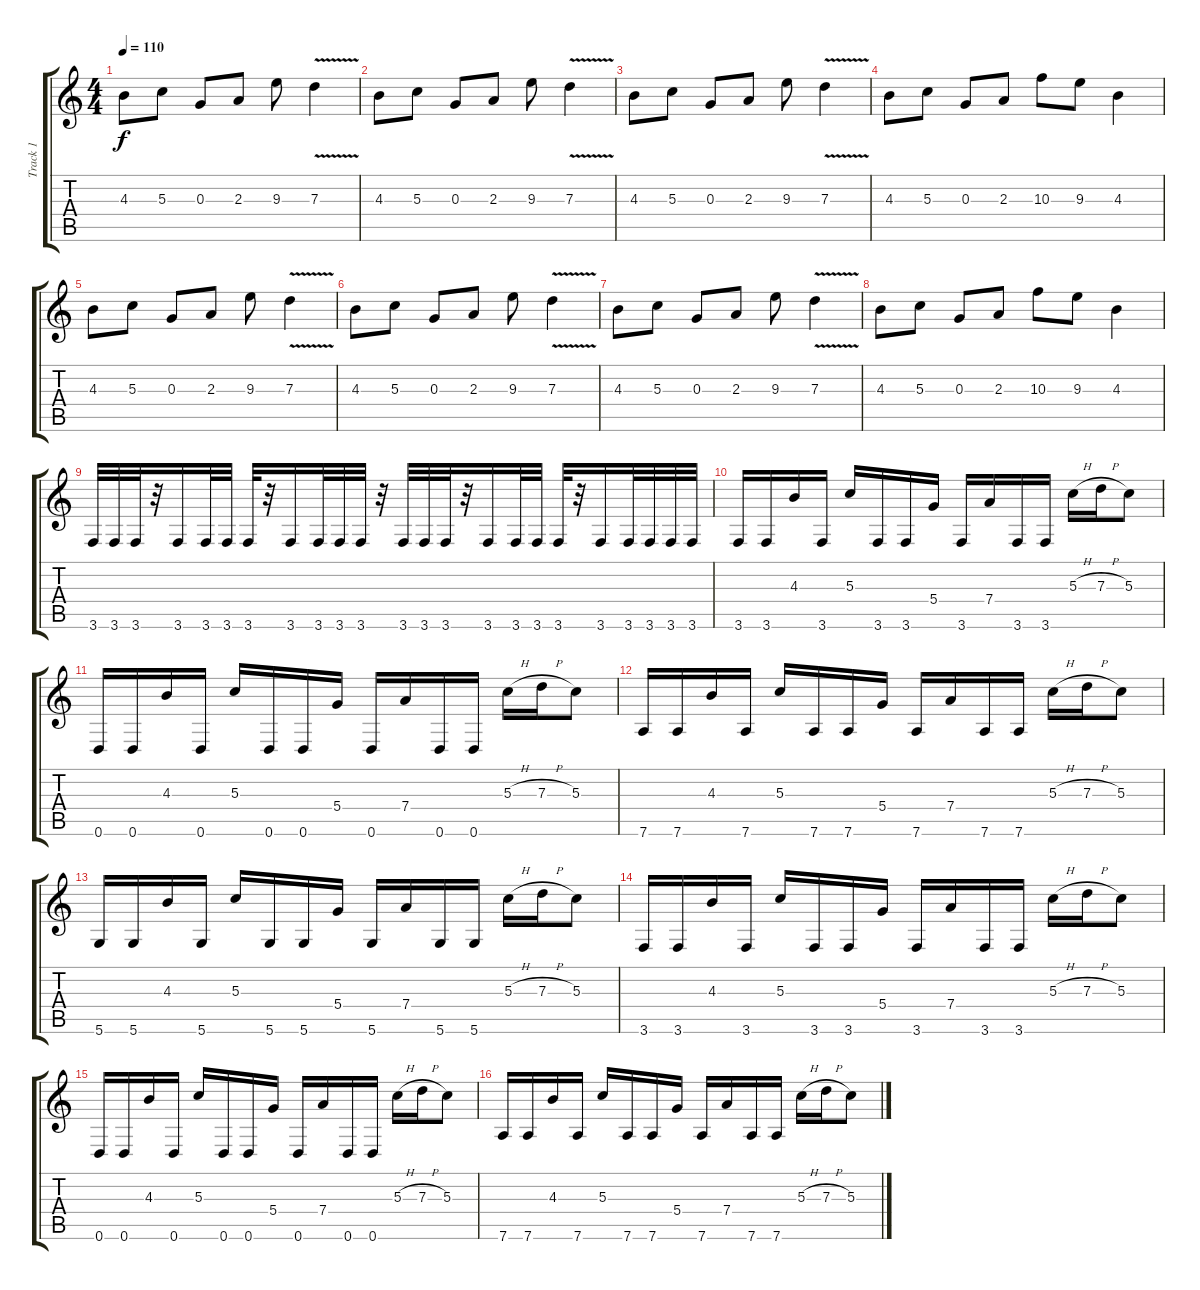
\track ("Track 1" "Track 1") {instrument overdrivenguitar}
\staff {score tabs}
\tuning (E4 B3 G3 D3 A2 D2) {hide}
\ts (4 4)
\tempo 110
\clef g2
\ks c
4.3.8{dy f} 5.3.8 0.3.8 2.3.8 9.3.8 7.3{v}.4 |
4.3.8 5.3.8 0.3.8 2.3.8 9.3.8 7.3{v}.4 |
4.3.8 5.3.8 0.3.8 2.3.8 9.3.8 7.3{v}.4 |
4.3.8 5.3.8 0.3.8 2.3.8 10.3.8 9.3.8 4.3.4 |
4.3.8 5.3.8 0.3.8 2.3.8 9.3.8 7.3{v}.4 |
4.3.8 5.3.8 0.3.8 2.3.8 9.3.8 7.3{v}.4 |
4.3.8 5.3.8 0.3.8 2.3.8 9.3.8 7.3{v}.4 |
4.3.8 5.3.8 0.3.8 2.3.8 10.3.8 9.3.8 4.3.4 |
3.6.32 3.6.32 3.6.32 r.32 3.6.16 3.6.32 3.6.32 3.6.32 r.32 3.6.16 3.6.32 3.6.32 3.6.32 r.32 3.6.32 3.6.32 3.6.32 r.32 3.6.16 3.6.32 3.6.32 3.6.32 r.32 3.6.16 3.6.32 3.6.32 3.6.32 3.6.32 |
3.6.16 3.6.16 4.3.16 3.6.16 5.3.16 3.6.16 3.6.16 5.4.16 3.6.16 7.4.16 3.6.16 3.6.16 5.3{h}.16 7.3{h}.16 5.3.8 |
0.6.16 0.6.16 4.3.16 0.6.16 5.3.16 0.6.16 0.6.16 5.4.16 0.6.16 7.4.16 0.6.16 0.6.16 5.3{h}.16 7.3{h}.16 5.3.8 |
7.6.16 7.6.16 4.3.16 7.6.16 5.3.16 7.6.16 7.6.16 5.4.16 7.6.16 7.4.16 7.6.16 7.6.16 5.3{h}.16 7.3{h}.16 5.3.8 |
5.6.16 5.6.16 4.3.16 5.6.16 5.3.16 5.6.16 5.6.16 5.4.16 5.6.16 7.4.16 5.6.16 5.6.16 5.3{h}.16 7.3{h}.16 5.3.8 |
3.6.16 3.6.16 4.3.16 3.6.16 5.3.16 3.6.16 3.6.16 5.4.16 3.6.16 7.4.16 3.6.16 3.6.16 5.3{h}.16 7.3{h}.16 5.3.8 |
0.6.16 0.6.16 4.3.16 0.6.16 5.3.16 0.6.16 0.6.16 5.4.16 0.6.16 7.4.16 0.6.16 0.6.16 5.3{h}.16 7.3{h}.16 5.3.8 |
7.6.16 7.6.16 4.3.16 7.6.16 5.3.16 7.6.16 7.6.16 5.4.16 7.6.16 7.4.16 7.6.16 7.6.16 5.3{h}.16 7.3{h}.16 5.3.8
